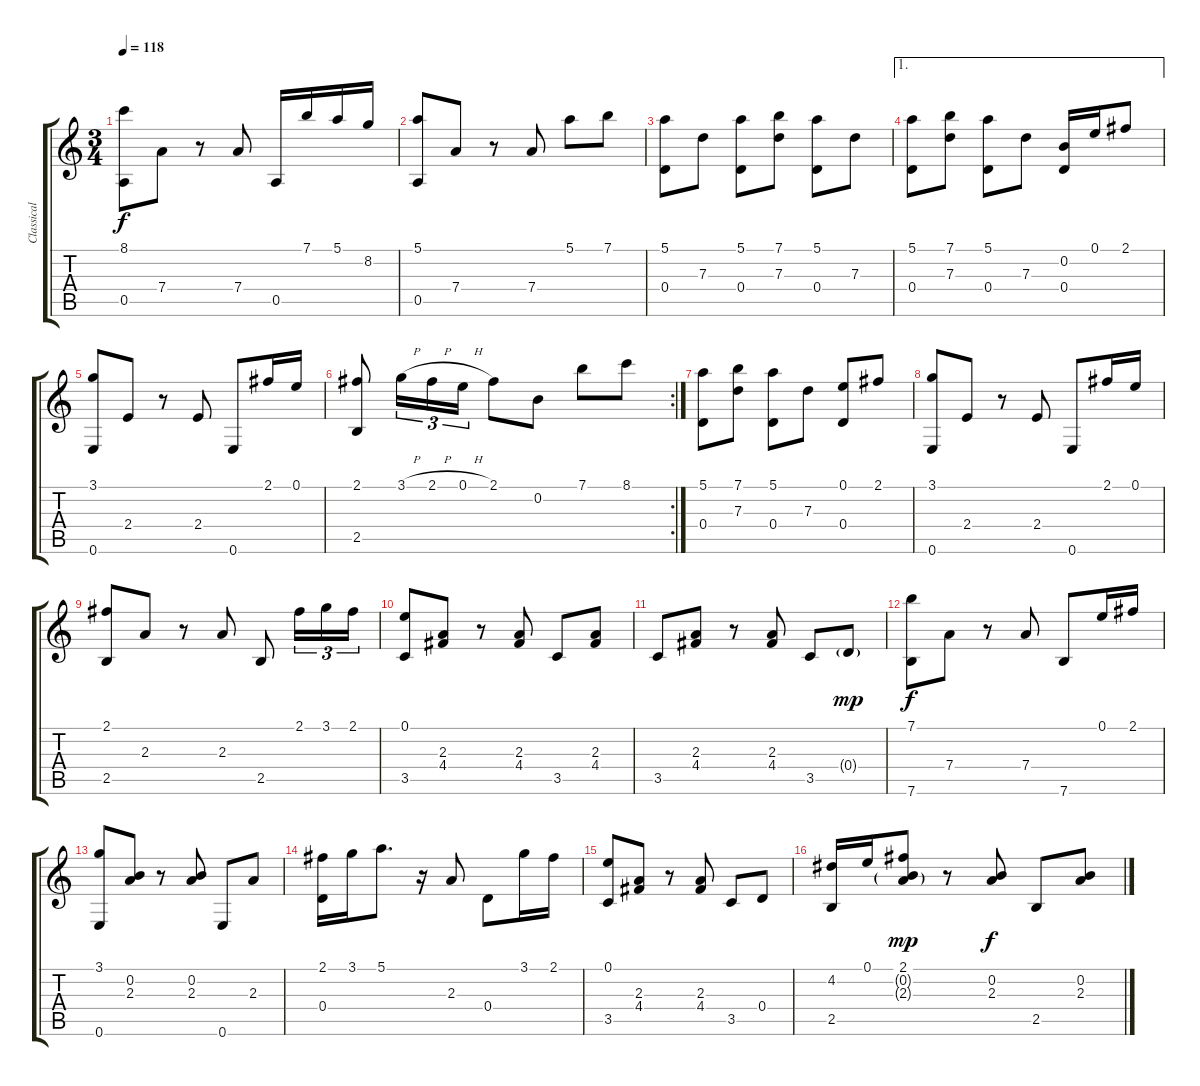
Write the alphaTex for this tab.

\track ("Classical" "Classical") {instrument acousticguitarnylon}
\staff {score tabs}
\tuning (E4 B3 G3 D3 A2 E2) {hide}
\ts (3 4)
\tempo 118
\clef g2
\ks c
(8.1 0.5).8{dy f} 7.4.8 r.8 7.4.8 0.5.16 7.1.16 5.1.16 8.2.16 |
(5.1 0.5).8 7.4.8 r.8 7.4.8 5.1.8 7.1.8 |
(5.1 0.4).8 7.3.8 (5.1 0.4).8 (7.1 7.3).8 (5.1 0.4).8 7.3.8 |
\ae 1
(5.1 0.4).8 (7.1 7.3).8 (5.1 0.4).8 7.3.8 (0.2 0.4).16 0.1.16 2.1.8 |
(3.1 0.6).8 2.4.8 r.8 2.4.8 0.6.8 2.1.16 0.1.16 |
\rc 2
(2.1 2.5).8 3.1{h}.16{tu (3 2)} 2.1{h}.16{tu (3 2)} 0.1{h}.16{tu (3 2)} 2.1.8 0.2.8 7.1.8 8.1.8 |
(5.1 0.4).8 (7.1 7.3).8 (5.1 0.4).8 7.3.8 (0.1 0.4).8 2.1.8 |
(3.1 0.6).8 2.4.8 r.8 2.4.8 0.6.8 2.1.16 0.1.16 |
(2.1 2.5).8 2.3.8 r.8 2.3.8 2.5.8 2.1.16{tu (3 2)} 3.1.16{tu (3 2)} 2.1.16{tu (3 2)} |
(0.1 3.5).8 (2.3 4.4).8 r.8 (2.3 4.4).8 3.5.8 (2.3 4.4).8 |
3.5.8 (2.3 4.4).8 r.8 (2.3 4.4).8 3.5.8 0.4{g}.8{dy mp} |
(7.1 7.6).8{dy f} 7.4.8 r.8 7.4.8 7.6.8 0.1.16 2.1.16 |
(3.1 0.6).8 (0.2 2.3).8 r.8 (0.2 2.3).8 0.6.8 2.3.8 |
(2.1 0.4).16 3.1.16 5.1.8{d} r.16 2.3.8 0.4.8 3.1.16 2.1.16 |
(0.1 3.5).8 (2.3 4.4).8 r.8 (2.3 4.4).8 3.5.8 0.4.8 |
(4.2 2.5).16 0.1.16 (2.1 0.2{g} 2.3{g}).8{dy mp} r.8 (0.2 2.3).8{dy f} 2.5.8 (0.2 2.3).8
